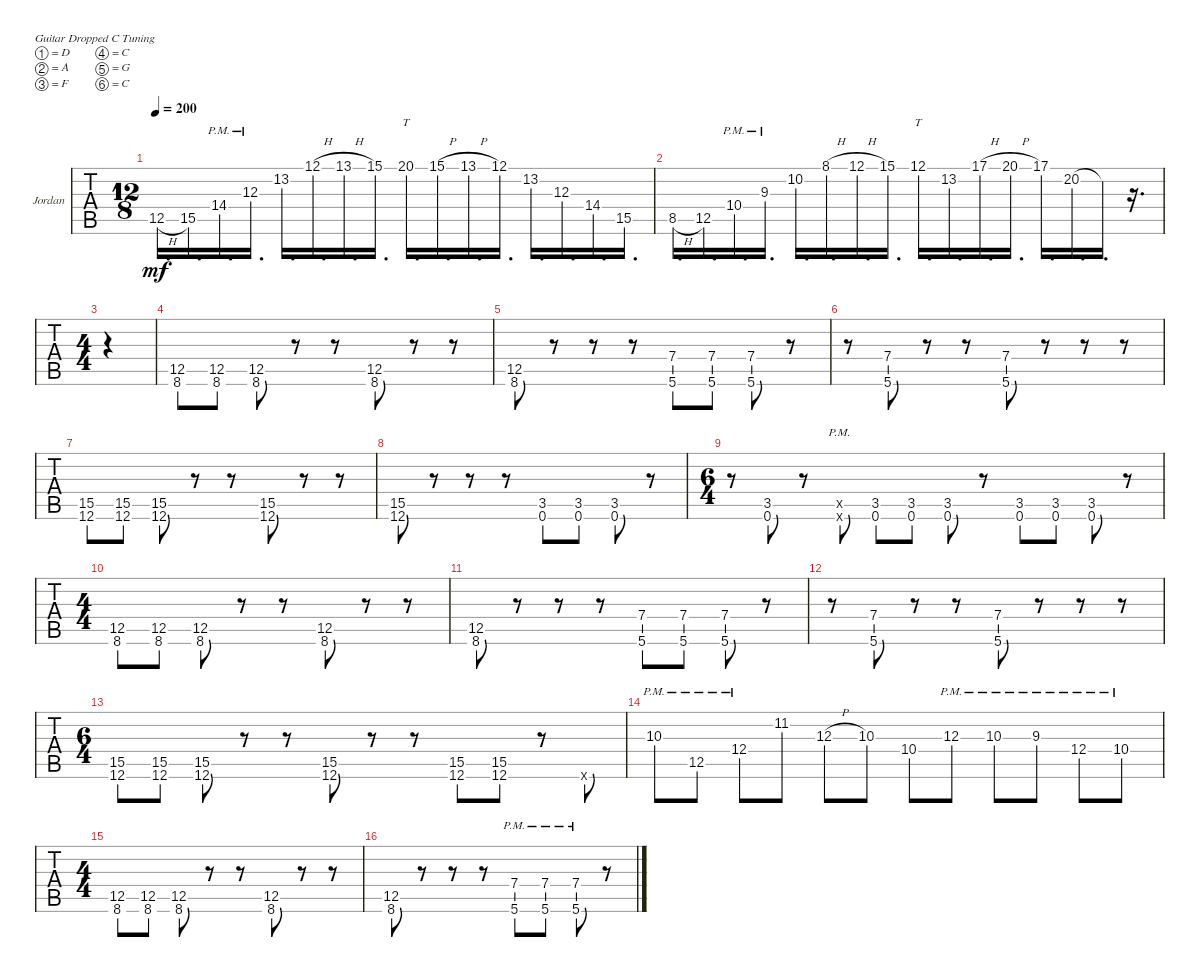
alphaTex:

\bracketExtendMode groupsimilarinstruments
\firstSystemTrackNameOrientation horizontal
\otherSystemsTrackNameOrientation horizontal
\track ("Jid-Lee" "Jordan") {instrument overdrivenguitar}
\staff {tabs}
\tuning (D4 A3 F3 C3 G2 C2)
\ts (12 8)
\tempo 200
\clef g2
\ks c
12.5{h}.16{d dy mf} 15.5.16{d} 14.4{pm}.16{d} 12.3{pm}.16{d} 13.2.16{d} 12.1{h}.16{d} 13.1{h}.16{d} 15.1.16{d} 20.1.16{tt d} 15.1{h}.16{d} 13.1{h}.16{d} 12.1.16{d} 13.2.16{d} 12.3.16{d} 14.4.16{d} 15.5.16{d} |
8.5{h}.16{d} 12.5.16{d} 10.4{pm}.16{d} 9.3{pm}.16{d} 10.2.16{d} 8.1{h}.16{d} 12.1{h}.16{d} 15.1.16{d} 12.1.16{tt d} 13.2.16{d} 17.1{h}.16{d} 20.1{h}.16{d} 17.1.16{d} 20.2.16{d} 20.2{t}.16{d} r.16{d} |
\ts (4 4)
|
(12.5 8.6).8 (12.5 8.6).8 (12.5 8.6).8 r.8 r.8 (12.5 8.6).8 r.8 r.8 |
(12.5 8.6).8 r.8 r.8 r.8 (5.6 7.4).8 (5.6 7.4).8 (5.6 7.4).8 r.8 |
r.8 (5.6 7.4).8 r.8 r.8 (5.6 7.4).8 r.8 r.8 r.8 |
(12.6 15.5).8 (12.6 15.5).8 (12.6 15.5).8 r.8 r.8 (12.6 15.5).8 r.8 r.8 |
(12.6 15.5).8 r.8 r.8 r.8 (0.6 3.5).8 (0.6 3.5).8 (0.6 3.5).8 r.8 |
\ts (6 4)
r.8 (0.6 3.5).8 r.8 (0.6{pm x} 0.5{x}).8 (0.6 3.5).8 (0.6 3.5).8 (0.6 3.5).8 r.8 (0.6 3.5).8 (0.6 3.5).8 (0.6 3.5).8 r.8 |
\ts (4 4)
(12.5 8.6).8 (12.5 8.6).8 (12.5 8.6).8 r.8 r.8 (12.5 8.6).8 r.8 r.8 |
(12.5 8.6).8 r.8 r.8 r.8 (5.6 7.4).8 (5.6 7.4).8 (5.6 7.4).8 r.8 |
r.8 (5.6 7.4).8 r.8 r.8 (5.6 7.4).8 r.8 r.8 r.8 |
\ts (6 4)
(12.6 15.5).8 (12.6 15.5).8 (12.6 15.5).8 r.8 r.8 (12.6 15.5).8 r.8 r.8 (12.6 15.5).8 (12.6 15.5).8 r.8 0.6{x}.8 |
10.3{pm}.8 12.5{pm}.8 12.4{pm}.8 11.2.8 12.3{h}.8 10.3.8 10.4.8 12.3{pm}.8 10.3{pm}.8 9.3{pm}.8 12.4{pm}.8 10.4{pm}.8 |
\ts (4 4)
(12.5 8.6).8 (12.5 8.6).8 (12.5 8.6).8 r.8 r.8 (12.5 8.6).8 r.8 r.8 |
(12.5 8.6).8 r.8 r.8 r.8 (5.6{pm} 7.4{pm}).8 (5.6{pm} 7.4{pm}).8 (5.6{pm} 7.4{pm}).8 r.8
